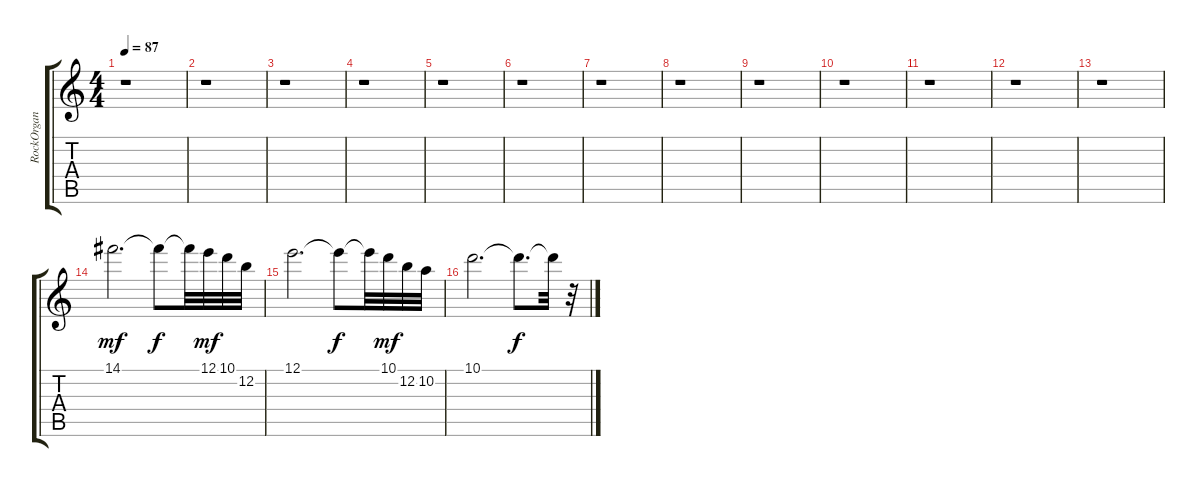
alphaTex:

\track ("RockOrgan" "RockOrgan") {instrument rockorgan}
\staff {score tabs}
\tuning (E5 B4 G4 D4 A3 E3) {hide}
\ts (4 4)
\tempo 87
\clef g2
\ks c
r.1{dy mf} |
r.1 |
r.1 |
r.1 |
r.1 |
r.1 |
r.1 |
r.1 |
r.1 |
r.1 |
r.1 |
r.1 |
r.1 |
14.1.2{d volume 13} 14.1{t}.8{dy f} 14.1{t}.32 12.1.32{dy mf} 10.1.32 12.2.32 |
12.1.2{d} 12.1{t}.8{dy f} 12.1{t}.32 10.1.32{dy mf} 12.2.32 10.2.32 |
10.1.2{d} 10.1{t}.8{d dy f} 10.1{t}.32 r.32
